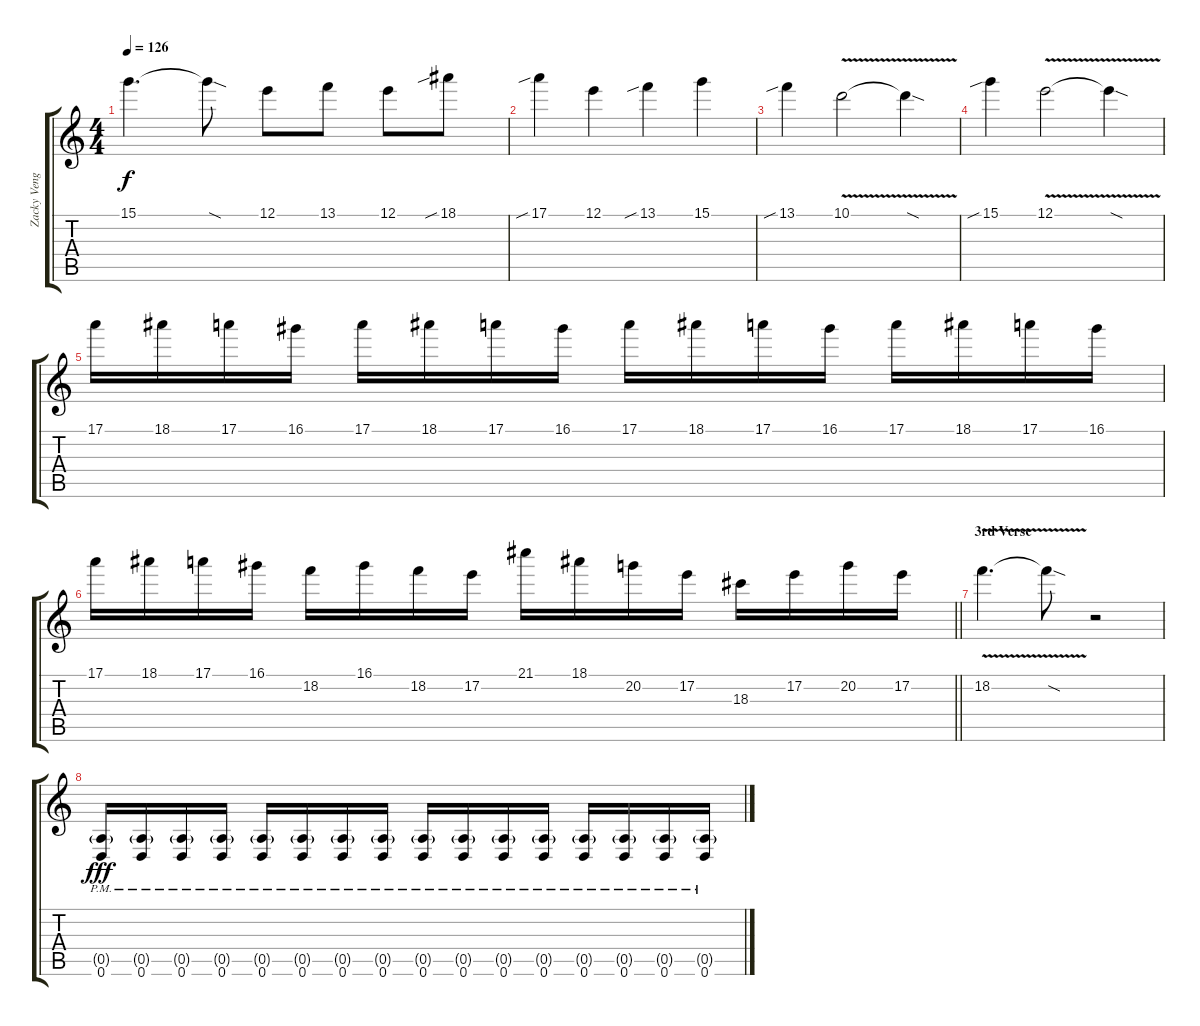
\track ("Zacky Vengeance" "Zacky Veng") {instrument distortionguitar}
\staff {score tabs}
\tuning (E4 B3 G3 D3 A2 D2) {hide}
\ts (4 4)
\tempo 126
\clef g2
\ks c
15.1.4{d dy f} 15.1{sod t}.8 12.1.8 13.1.8 12.1.8 18.1{sib}.8 |
17.1{sib}.4 12.1.4 13.1{sib}.4 15.1.4 |
13.1{sib}.4 10.1{v}.2 10.1{sod t}.4 |
15.1{sib}.4 12.1{v}.2 12.1{sod t}.4 |
17.1.16 18.1.16 17.1.16 16.1.16 17.1.16 18.1.16 17.1.16 16.1.16 17.1.16 18.1.16 17.1.16 16.1.16 17.1.16 18.1.16 17.1.16 16.1.16 |
\barLineRight lightlight
17.1.16 18.1.16 17.1.16 16.1.16 18.2.16 16.1.16 18.2.16 17.2.16 21.1.16 18.1.16 20.2.16 17.2.16 18.3.16 17.2.16 20.2.16 17.2.16 |
\section ("" "3rd Verse")
18.2{v}.4{d} 18.2{sod t}.8 r.2 |
(0.5{g pm} 0.6{pm}).16{dy fff} (0.5{g pm} 0.6{pm}).16 (0.5{g pm} 0.6{pm}).16 (0.5{g pm} 0.6{pm}).16 (0.5{g pm} 0.6{pm}).16 (0.5{g pm} 0.6{pm}).16 (0.5{g pm} 0.6{pm}).16 (0.5{g pm} 0.6{pm}).16 (0.5{g pm} 0.6{pm}).16 (0.5{g pm} 0.6{pm}).16 (0.5{g pm} 0.6{pm}).16 (0.5{g pm} 0.6{pm}).16 (0.5{g pm} 0.6{pm}).16 (0.5{g pm} 0.6{pm}).16 (0.5{g pm} 0.6{pm}).16 (0.5{g pm} 0.6{pm}).16
